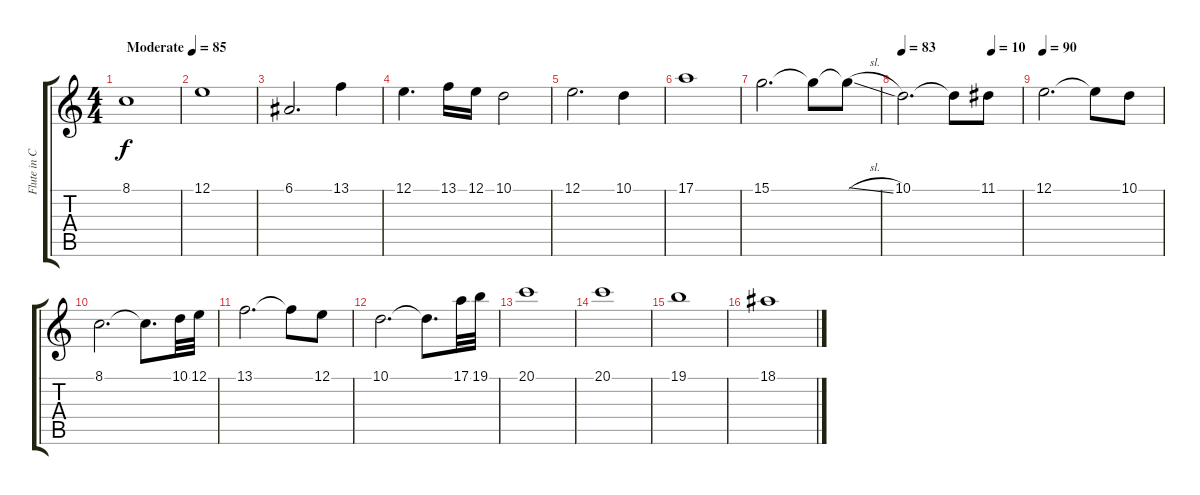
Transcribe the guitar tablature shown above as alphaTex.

\track ("Flute in C" "Flute in C") {instrument flute}
\staff {score tabs}
\tuning (E4 B3 G3 D3 A2 E2) {hide}
\ts (4 4)
\tempo (85 "Moderate")
\clef g2
\ks c
8.1.1{dy f instrument flute} |
12.1.1 |
6.1.2{d} 13.1.4 |
12.1.4{d} 13.1.16 12.1.16 10.1.2 |
12.1.2{d} 10.1.4 |
17.1.1 |
15.1.2{d} 15.1{t}.8 15.1{sl t}.8 |
\tempo 83
\tempo (10 0.75)
10.1.2{d} 10.1{t}.8 11.1.8 |
\tempo 90
12.1.2{d} 12.1{t}.8 10.1.8 |
8.1.2{d} 8.1{t}.8{d} 10.1.32 12.1.32 |
13.1.2{d} 13.1{t}.8 12.1.8 |
10.1.2{d} 10.1{t}.8{d} 17.1.32 19.1.32 |
20.1.1 |
20.1.1 |
19.1.1 |
18.1.1
